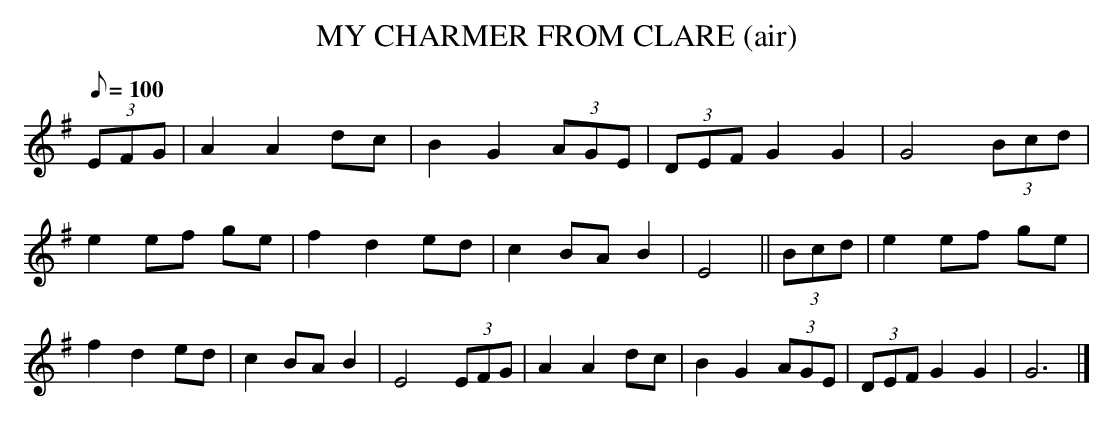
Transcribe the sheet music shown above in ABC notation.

X:1
T:MY CHARMER FROM CLARE (air)\
Y:"Andante con Sentimente" \
M:3/4\
L:1/8\
Q:100\
K:G\
(3EFG|A2 A2 dc|B2 G2 (3AGE|(3DEF G2 G2|G4 (3Bcd|\
e2 ef ge|f2 d2 ed|c2 BA B2|E4||\
(3Bcd|e2 ef ge|f2 d2 ed|c2 BA B2|E4 (3EFG|\
A2 A2 dc|B2 G2 (3AGE|(3DEF G2 G2|G6|]\
\
\
\
